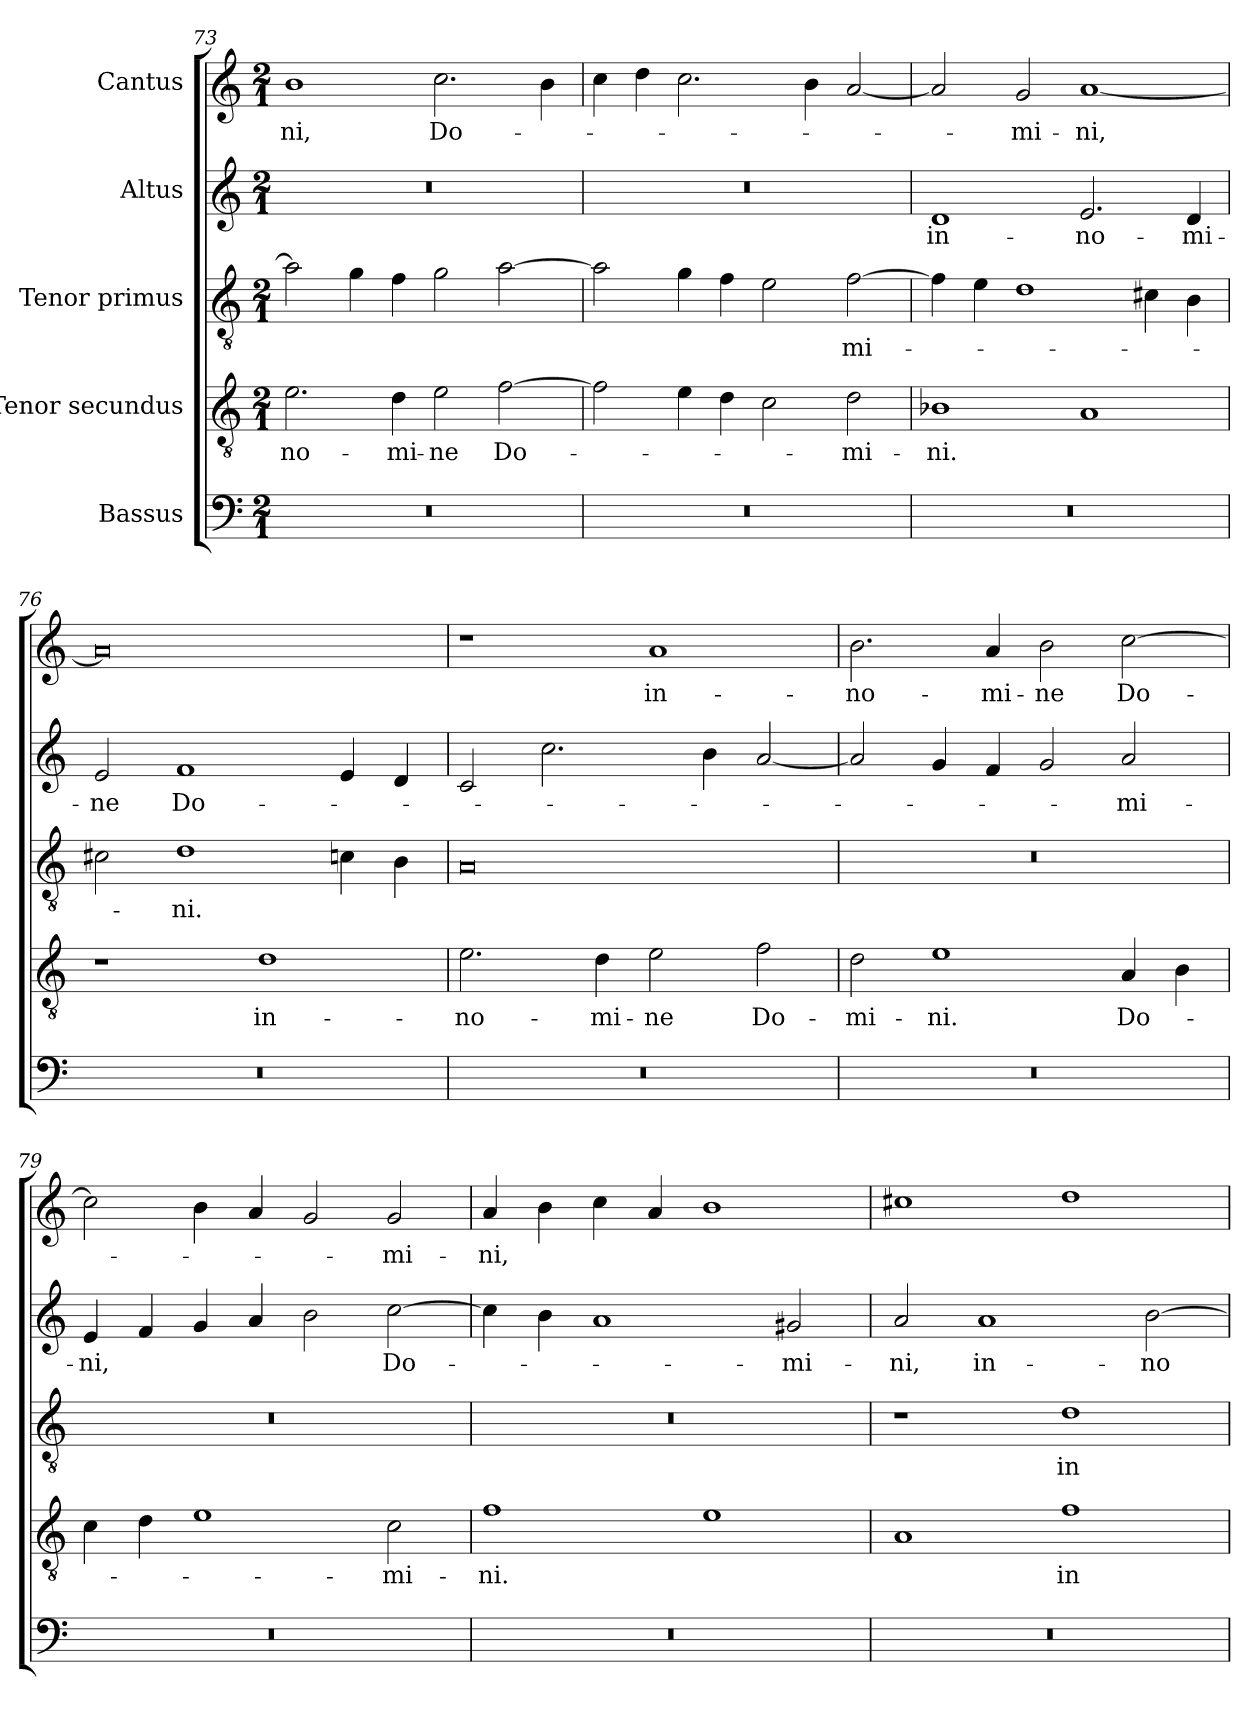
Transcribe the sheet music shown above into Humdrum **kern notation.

**kern	**kern	**text	**kern	**text	**kern	**text	**kern	**text
*part5	*part4	*part4	*part3	*part3	*part2	*part2	*part1	*part1
*staff5	*staff4	*staff4	*staff3	*staff3	*staff2	*staff2	*staff1	*staff1
*I"Bassus	*I"Tenor secundus	*	*I"Tenor primus	*	*I"Altus	*	*I"Cantus	*
*clefF4	*clefGv2	*	*clefGv2	*	*clefG2	*	*clefG2	*
*k[]	*k[]	*	*k[]	*	*k[]	*	*k[]	*
*M2/1	*M2/1	*	*M2/1	*	*M2/1	*	*M2/1	*
=73	=73	=73	=73	=73	=73	=73	=73	=73
0r	2.e\	no-	2a\]	.	0r	.	1b\	-ni,
.	.	.	4g\	.	.	.	.	.
.	4d\	-mi-	4f\	.	.	.	.	.
.	2e\	-ne	2g\	.	.	.	2.cc\	Do-
.	[2f\	Do-	[2a\	.	.	.	.	.
.	.	.	.	.	.	.	4b\	.
=74	=74	=74	=74	=74	=74	=74	=74	=74
0r	2f\]	.	2a\]	.	0r	.	4cc\	.
.	.	.	.	.	.	.	4dd\	.
.	4e\	.	4g\	.	.	.	2.cc\	.
.	4d\	.	4f\	.	.	.	.	.
.	2c\	.	2e\	.	.	.	.	.
.	.	.	.	.	.	.	4b\	.
.	2d\	-mi-	[2f\	-mi-	.	.	[2a/	.
=75	=75	=75	=75	=75	=75	=75	=75	=75
0r	1B-X\	-ni.	4f\]	.	1d/	in-	2a/]	.
.	.	.	4e\	.	.	.	.	.
.	.	.	1d\	.	.	.	2g/	-mi-
.	1A/	.	.	.	2.e/	no-	[1a/	-ni,
.	.	.	4c#X\	.	.	.	.	.
.	.	.	4B\	.	4d/	-mi-	.	.
=76	=76	=76	=76	=76	=76	=76	=76	=76
0r	1r	.	2c#X\	.	2e/	-ne	0a/]	.
.	.	.	1d\	-ni.	1f/	Do-	.	.
.	1d\	in-	.	.	.	.	.	.
.	.	.	4cn\	.	4e/	.	.	.
.	.	.	4B\	.	4d/	.	.	.
=77	=77	=77	=77	=77	=77	=77	=77	=77
0r	2.e\	no-	0A/	.	2c/	.	1r	.
.	.	.	.	.	2.cc\	.	.	.
.	4d\	-mi-	.	.	.	.	.	.
.	2e\	-ne	.	.	.	.	1a/	in-
.	.	.	.	.	4b\	.	.	.
.	2f\	Do-	.	.	[2a/	.	.	.
=78	=78	=78	=78	=78	=78	=78	=78	=78
0r	2d\	-mi-	0r	.	2a/]	.	2.b\	no-
.	1e\	-ni.	.	.	4g/	.	.	.
.	.	.	.	.	4f/	.	4a/	-mi-
.	.	.	.	.	2g/	.	2b\	-ne
.	4A/	Do-	.	.	2a/	-mi-	[2cc\	Do-
.	4B\	.	.	.	.	.	.	.
=79	=79	=79	=79	=79	=79	=79	=79	=79
0r	4c\	.	0r	.	4e/	-ni,	2cc\]	.
.	4d\	.	.	.	4f/	.	.	.
.	1e\	.	.	.	4g/	.	4b\	.
.	.	.	.	.	4a/	.	4a/	.
.	.	.	.	.	2b\	.	2g/	.
.	2c\	-mi-	.	.	[2cc\	Do-	2g/	-mi-
=80	=80	=80	=80	=80	=80	=80	=80	=80
0r	1f\	-ni.	0r	.	4cc\]	.	4a/	-ni,
.	.	.	.	.	4b\	.	4b\	.
.	.	.	.	.	1a/	.	4cc\	.
.	.	.	.	.	.	.	4a/	.
.	1e\	.	.	.	.	.	1b\	.
.	.	.	.	.	2g#X/	-mi-	.	.
=81	=81	=81	=81	=81	=81	=81	=81	=81
0r	1A/	.	1r	.	2a/	-ni,	1cc#X\	.
.	.	.	.	.	1a/	in-	.	.
.	1f\	in-	1d\	in-	.	.	1dd\	.
.	.	.	.	.	[2b\	no-	.	.
=	=	=	=	=	=	=	=	=
*-	*-	*-	*-	*-	*-	*-	*-	*-
